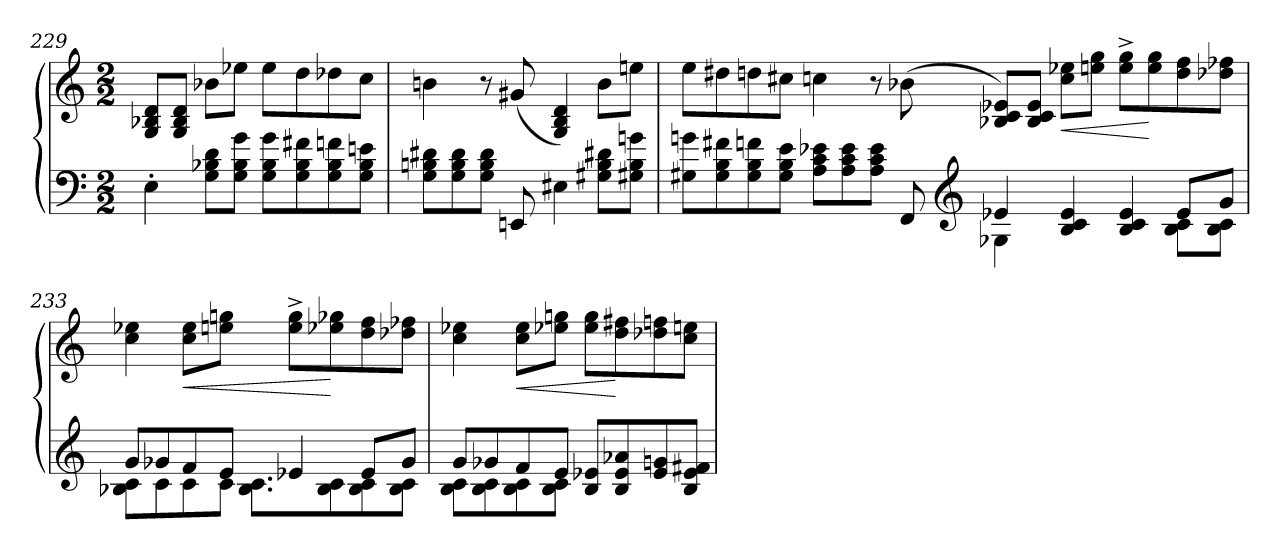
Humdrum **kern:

**kern	**kern	**dynam
*part1	*part1	*part1
*staff2	*staff1	*staff1/2
!!LO:LB:g=z
*clefF4	*clefG2	*
*k[]	*k[]	*
*M2/2	*M2/2	*
=229	=229	=229
4E'\	8d/ 8B-X/ 8G/L	.
.	8d/ 8B-/ 8G/J	.
8d\ 8B-X\ 8G\L	8b-X\L	.
8g\ 8B-\ 8G\J	8ee-X\J	.
8g\ 8B-\ 8G\L	8ee-\L	.
8f#X\ 8B-\ 8G\	8dd\	.
8fn\ 8B-\ 8G\	8dd-X\	.
8en\ 8B-\ 8G\J	8cc\J	.
=230	=230	=230
8d#X\ 8Bn\ 8G\L	4bn\	.
8d#\ 8B\ 8G\	.	.
8d#\ 8B\ 8G\J	8r	.
8EEn/	(8g#X/	.
4E#X\	4d/ 4B/ 4G/)	.
8d#X\ 8B\ 8G#X\L	8b\L	.
8gn\ 8B\ 8G#X\J	8een\J	.
=231	=231	=231
8gn\ 8G#X\L	8ee\L	.
8f#X\ 8B\ 8G#\	8dd#X\	.
8fn\ 8B\ 8G#\	8ddn\	.
8e\ 8B\ 8G#\J	8cc#X\J	.
8e-X\ 8c\ 8A\L	4ccn\	.
8e-\ 8c\ 8A\	.	.
8e-\ 8c\ 8A\J	8r	.
8FF/	(8b-X\	.
!!LO:LB:g=z
=232-	=232-	=232-
*clefG2	*	*
*^	*	*
4G-X\	4e-X/	8e-X/ 8c/ 8B-X/L)	.
.	.	8e-/ 8c/ 8B-/J	.
!	!	!	!LO:HP:b
2ryy	4e-/ 4c/ 4B/	8ee-X\ 8cc\L	<
.	.	8gg\ 8een\J	.
.	4e-/ 4c/ 4B/	8gg\^ 8ee\^L	.
.	.	8gg\ 8ee\	[
8c\ 8B\L	8e-/L	8ff\ 8dd\	.
8c\ 8B\J	8g/J	8ff-X\ 8dd-X\J	.
=233	=233	=233	=233
*	*^	*	*
8g/L	8c\ 8B-X\L	4..ryy	4ee-X\ 4cc\	.
8g-X/	8c\	.	.	.
!	!	!	!	!LO:HP:b
8f/	8c\	.	8ee-\ 8cc\L	<
8e/J	8c\J	.	8ggn\ 8een\J	.
.	.	8.c\ 8.B-\L	.	.
4e-X/	2ryy	.	8gg\^ 8ee\^L	.
.	.	8c\ 8B-\	8gg-X\ 8ee-X\	[
8e-/L	.	8c\ 8B-\	8ff\ 8dd\	.
8g-/J	.	8c\ 8B-\J	8ff-X\ 8dd-X\J	.
*	*v	*v	*	*
=234	=234	=234	=234
8g/L	8c\ 8B\L	4ee-X\ 4cc\	.
8g-X/	8c\ 8B\	.	.
!	!	!	!LO:HP:b
8f/	8c\ 8B\	8ee-\ 8cc\L	<
8e/J	8c\ 8B\J	8ggn\ 8ee-X\J	.
8e-X/ 8B/L	2ryy	8gg\ 8ee-\L	.
8a-X/ 8e-/ 8B/	.	8ff#X\ 8dd\	[
8gn/ 8e-/	.	8ffn\ 8dd-X\	.
8f#X/ 8e-/ 8B/J	.	8een\ 8cc\J	.
*v	*v	*	*
=	=	=
*-	*-	*-
